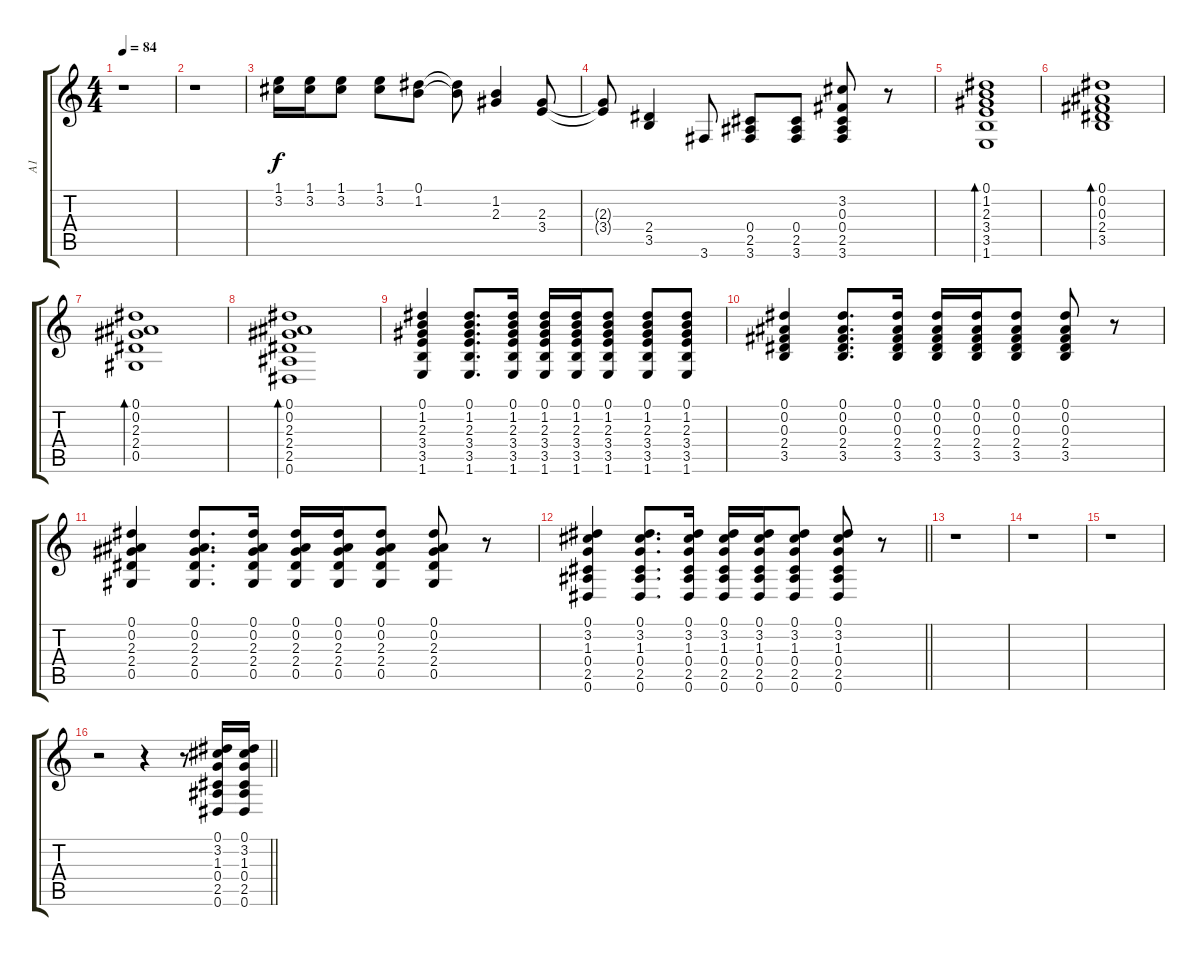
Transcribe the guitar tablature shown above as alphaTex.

\track ("A1" "A1") {instrument acousticguitarsteel}
\staff {score tabs}
\tuning (Eb4 Bb3 Gb3 Db3 Ab2 Eb2) {hide}
\ts (4 4)
\tempo 84
\clef g2
\ks c
r.1{dy f} |
r.1 |
(1.1 3.2).16 (1.1 3.2).16 (1.1 3.2).8 (1.1 3.2).8 (0.1 1.2).8 (0.1{t} 1.2{t}).8 (1.2 2.3).4 (2.3 3.4).8 |
(2.3{t} 3.4{t}).8 (2.4 3.5).4 3.6.8 (0.4 2.5 3.6).8 (0.4 2.5 3.6).8 (3.2 0.3 0.4 2.5 3.6).8 r.8 |
(0.1 1.2 2.3 3.4 3.5 1.6).1{bd 30} |
(0.1 0.2 0.3 2.4 3.5).1{bd 30} |
(0.1 0.2 2.3 2.4 0.5).1{bd 30} |
(0.1 0.2 2.3 2.4 2.5 0.6).1{bd 30} |
(0.1 1.2 2.3 3.4 3.5 1.6).4 (0.1 1.2 2.3 3.4 3.5 1.6).8{d} (0.1 1.2 2.3 3.4 3.5 1.6).16 (0.1 1.2 2.3 3.4 3.5 1.6).16 (0.1 1.2 2.3 3.4 3.5 1.6).16 (0.1 1.2 2.3 3.4 3.5 1.6).8 (0.1 1.2 2.3 3.4 3.5 1.6).8 (0.1 1.2 2.3 3.4 3.5 1.6).8 |
(0.1 0.2 0.3 2.4 3.5).4 (0.1 0.2 0.3 2.4 3.5).8{d} (0.1 0.2 0.3 2.4 3.5).16 (0.1 0.2 0.3 2.4 3.5).16 (0.1 0.2 0.3 2.4 3.5).16 (0.1 0.2 0.3 2.4 3.5).8 (0.1 0.2 0.3 2.4 3.5).8 r.8 |
(0.1 0.2 2.3 2.4 0.5).4 (0.1 0.2 2.3 2.4 0.5).8{d} (0.1 0.2 2.3 2.4 0.5).16 (0.1 0.2 2.3 2.4 0.5).16 (0.1 0.2 2.3 2.4 0.5).16 (0.1 0.2 2.3 2.4 0.5).8 (0.1 0.2 2.3 2.4 0.5).8 r.8 |
\barLineRight lightlight
(0.1 3.2 1.3 0.4 2.5 0.6).4 (0.1 3.2 1.3 0.4 2.5 0.6).8{d} (0.1 3.2 1.3 0.4 2.5 0.6).16 (0.1 3.2 1.3 0.4 2.5 0.6).16 (0.1 3.2 1.3 0.4 2.5 0.6).16 (0.1 3.2 1.3 0.4 2.5 0.6).8 (0.1 3.2 1.3 0.4 2.5 0.6).8 r.8 |
\section ("" " ")
r.1 |
r.1 |
r.1 |
\barLineRight lightlight
r.2 r.4 r.8 (0.1 3.2 1.3 0.4 2.5 0.6).16 (0.1 3.2 1.3 0.4 2.5 0.6).16
